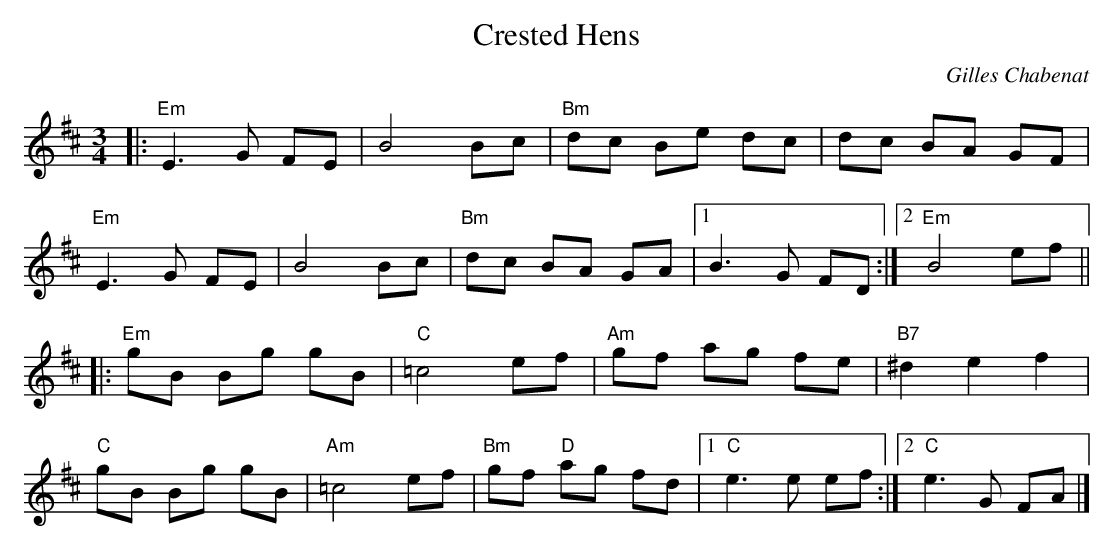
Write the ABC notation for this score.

X:1
T: Crested Hens
C: Gilles Chabenat
M: 3/4
L: 1/8
K: Edor
|: "Em" E3G FE | B4 Bc | "Bm" dc Be dc | dc BA GF |
"Em" E3G FE | B4 Bc | "Bm" dc BA GA | [1 B3G FD :| [2 "Em" B4 ef ||
||: "Em"gB Bg gB | "C"=c4ef | "Am"gf ag fe | "B7"^d2e2 f2 |
"C"gB Bg gB | "Am" =c4ef | "Bm"gf "D"ag fd | [1 "C"e3e ef :| [2 "C"e3G FA |]
